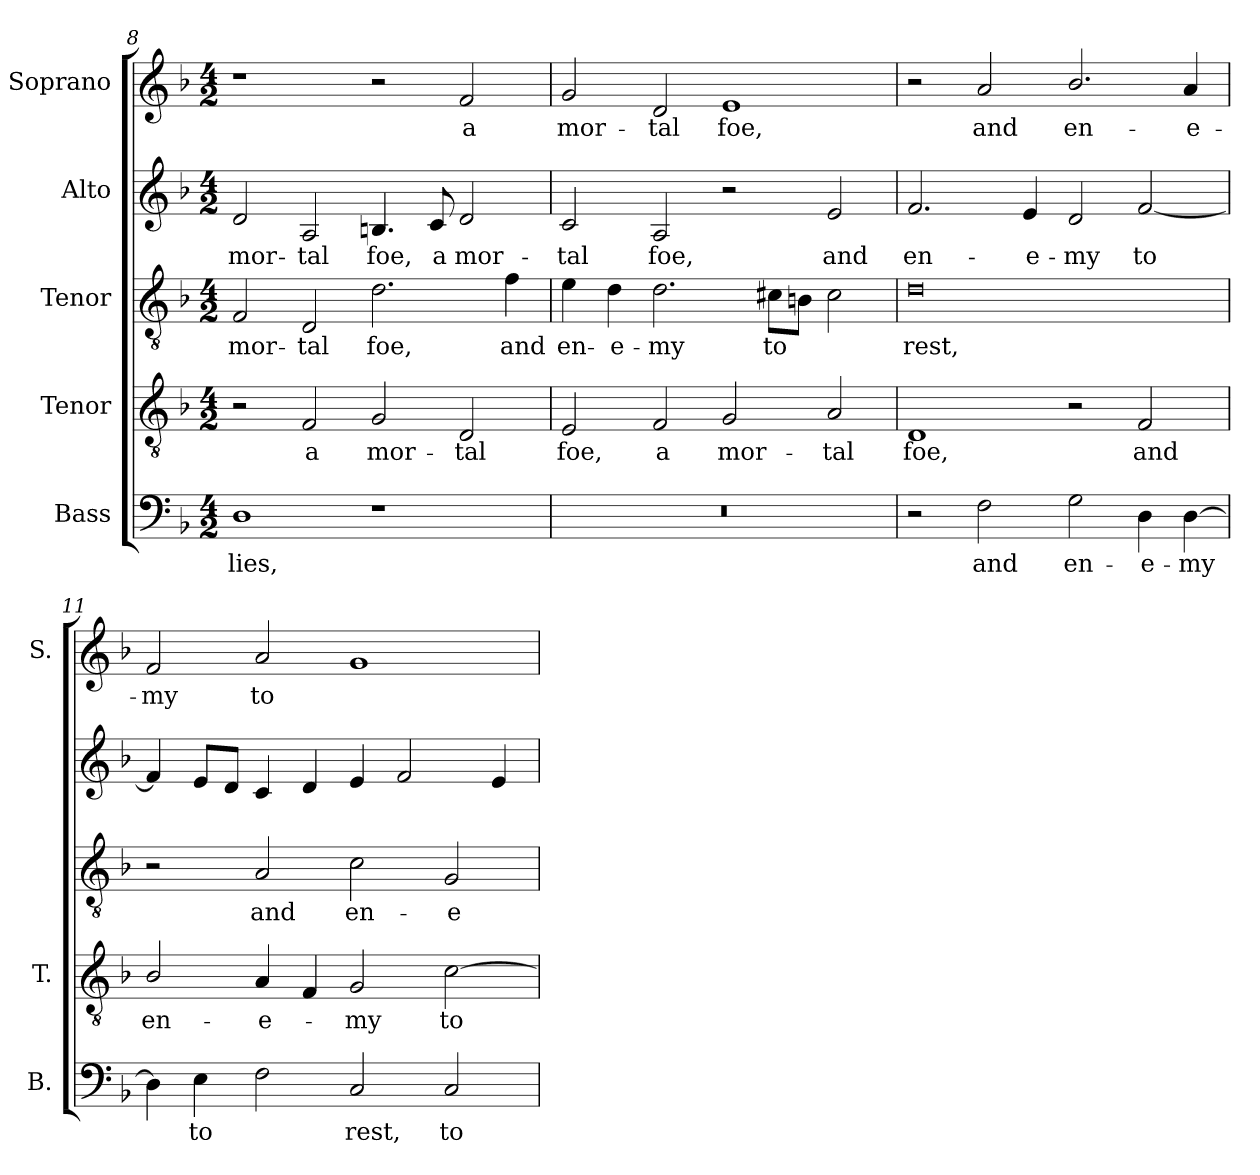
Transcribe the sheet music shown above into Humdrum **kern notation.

**kern	**text	**kern	**text	**kern	**text	**kern	**text	**kern	**text
*part5	*part5	*part4	*part4	*part3	*part3	*part2	*part2	*part1	*part1
*staff5	*staff5	*staff4	*staff4	*staff3	*staff3	*staff2	*staff2	*staff1	*staff1
*I"Bass	*	*I"Tenor	*	*I"Tenor	*	*I"Alto	*	*I"Soprano	*
*I'B.	*	*I'T.	*	*	*	*	*	*I'S.	*
!!LO:LB:g=z
*clefF4	*	*clefGv2	*	*clefGv2	*	*clefG2	*	*clefG2	*
*	*	*ITrd7c12	*	*ITrd7c12	*	*ITrd7c12	*	*	*
*k[b-]	*	*k[b-]	*	*k[b-]	*	*k[b-]	*	*k[b-]	*
*F:	*	*F:	*	*F:	*	*F:	*	*F:	*
*M4/2	*	*M4/2	*	*M4/2	*	*M4/2	*	*M4/2	*
=8	=8	=8	=8	=8	=8	=8	=8	=8	=8
!	!LO:LY:b:color=#000000	!	!	!	!	!	!	!	!
!	!	!	!	!	!LO:LY:b:color=#000000	!	!	!	!
!	!	!	!	!	!	!	!LO:LY:b:color=#000000	!	!
1Di	lies,	2r	.	2FFi/	mor-	2Di/	mor-	1r	.
!	!	!	!LO:LY:b:color=#000000	!	!	!	!	!	!
!	!	!	!	!	!LO:LY:b:color=#000000	!	!	!	!
!	!	!	!	!	!	!	!LO:LY:b:color=#000000	!	!
.	.	2FFi/	a	2DDi/	-tal	2AAi/	-tal	.	.
!	!	!	!LO:LY:b:color=#000000	!	!	!	!	!	!
!	!	!	!	!	!LO:LY:b:color=#000000	!	!	!	!
!	!	!	!	!	!	!	!LO:LY:b:color=#000000	!	!
1r	.	2GGi/	mor-	2.Di\	foe,	4.BBni/	foe,	2r	.
!	!	!	!	!	!	!	!LO:LY:b:color=#000000	!	!
.	.	.	.	.	.	8Ci/	a	.	.
!	!	!	!LO:LY:b:color=#000000	!	!	!	!	!	!
!	!	!	!	!	!	!	!LO:LY:b:color=#000000	!	!
!	!	!	!	!	!	!	!	!	!LO:LY:b:color=#000000
.	.	2DDi/	-tal	.	.	2Di/	mor-	2fi/	a
!	!	!	!	!	!LO:LY:b:color=#000000	!	!	!	!
.	.	.	.	4Fi\	and	.	.	.	.
=9	=9	=9	=9	=9	=9	=9	=9	=9	=9
!LO:N:vis=1	!	!	!	!	!	!	!	!	!
!	!	!	!LO:LY:b:color=#000000	!	!	!	!	!	!
!	!	!	!	!	!LO:LY:b:color=#000000	!	!	!	!
!	!	!	!	!	!	!	!LO:LY:b:color=#000000	!	!
!	!	!	!	!	!	!	!	!	!LO:LY:b:color=#000000
0r	.	2EEi/	foe,	4Ei\	en-	2Ci/	-tal	2gi/	mor-
!	!	!	!	!	!LO:LY:b:color=#000000	!	!	!	!
.	.	.	.	4Di\	-e-	.	.	.	.
!	!	!	!LO:LY:b:color=#000000	!	!	!	!	!	!
!	!	!	!	!	!LO:LY:b:color=#000000	!	!	!	!
!	!	!	!	!	!	!	!LO:LY:b:color=#000000	!	!
!	!	!	!	!	!	!	!	!	!LO:LY:b:color=#000000
.	.	2FFi/	a	2.Di\	-my	2AAi/	foe,	2di/	-tal
!	!	!	!LO:LY:b:color=#000000	!	!	!	!	!	!
!	!	!	!	!	!	!	!	!	!LO:LY:b:color=#000000
.	.	2GGi/	mor-	.	.	2r	.	1ei	foe,
!	!	!	!	!	!LO:LY:b:color=#000000	!	!	!	!
.	.	.	.	8C#Xi\L	to	.	.	.	.
.	.	.	.	8BBni\J	.	.	.	.	.
!	!	!	!LO:LY:b:color=#000000	!	!	!	!	!	!
!	!	!	!	!	!	!	!LO:LY:b:color=#000000	!	!
.	.	2AAi/	-tal	2C#i\	.	2Ei/	and	.	.
=10	=10	=10	=10	=10	=10	=10	=10	=10	=10
!	!	!	!LO:LY:b:color=#000000	!	!	!	!	!	!
!	!	!	!	!	!LO:LY:b:color=#000000	!	!	!	!
!	!	!	!	!	!	!	!LO:LY:b:color=#000000	!	!
2r	.	1DDi	foe,	0Di	rest,	2.Fi/	en-	2r	.
!	!LO:LY:b:color=#000000	!	!	!	!	!	!	!	!
!	!	!	!	!	!	!	!	!	!LO:LY:b:color=#000000
2Fi\	and	.	.	.	.	.	.	2ai/	and
!	!	!	!	!	!	!	!LO:LY:b:color=#000000	!	!
.	.	.	.	.	.	4Ei/	-e-	.	.
!	!LO:LY:b:color=#000000	!	!	!	!	!	!	!	!
!	!	!	!	!	!	!	!LO:LY:b:color=#000000	!	!
!	!	!	!	!	!	!	!	!	!LO:LY:b:color=#000000
2Gi\	en-	2r	.	.	.	2Di/	-my	2.b-i/	en-
!	!LO:LY:b:color=#000000	!	!	!	!	!	!	!	!
!	!	!	!LO:LY:b:color=#000000	!	!	!	!	!	!
!	!	!	!	!	!	!	!LO:LY:b:color=#000000	!	!
4Di\	-e-	2FFi/	and	.	.	[2Fi/	to	.	.
!	!LO:LY:b:color=#000000	!	!	!	!	!	!	!	!
!	!	!	!	!	!	!	!	!	!LO:LY:b:color=#000000
[4Di\	-my	.	.	.	.	.	.	4ai/	-e-
=11	=11	=11	=11	=11	=11	=11	=11	=11	=11
!	!	!	!LO:LY:b:color=#000000	!	!	!	!	!	!
!	!	!	!	!	!	!	!	!	!LO:LY:b:color=#000000
4Di\]	.	2BB-i/	en-	2r	.	4Fi/]	.	2fi/	-my
!	!LO:LY:b:color=#000000	!	!	!	!	!	!	!	!
4Ei\	to	.	.	.	.	8Ei/L	.	.	.
.	.	.	.	.	.	8Di/J	.	.	.
!	!	!	!LO:LY:b:color=#000000	!	!	!	!	!	!
!	!	!	!	!	!LO:LY:b:color=#000000	!	!	!	!
!	!	!	!	!	!	!	!	!	!LO:LY:b:color=#000000
2Fi\	.	4AAi/	-e-	2AAi/	and	4Ci/	.	2ai/	to
.	.	4FFi/	.	.	.	4Di/	.	.	.
!	!LO:LY:b:color=#000000	!	!	!	!	!	!	!	!
!	!	!	!LO:LY:b:color=#000000	!	!	!	!	!	!
!	!	!	!	!	!LO:LY:b:color=#000000	!	!	!	!
2Ci/	rest,	2GGi/	-my	2Ci\	en-	4Ei/	.	1gi	.
.	.	.	.	.	.	2Fi/	.	.	.
!	!LO:LY:b:color=#000000	!	!	!	!	!	!	!	!
!	!	!	!LO:LY:b:color=#000000	!	!	!	!	!	!
!	!	!	!	!	!LO:LY:b:color=#000000	!	!	!	!
2Ci/	to	[2Ci\	to	2GGi/	-e-	.	.	.	.
.	.	.	.	.	.	4Ei/	.	.	.
=	=	=	=	=	=	=	=	=	=
*-	*-	*-	*-	*-	*-	*-	*-	*-	*-
